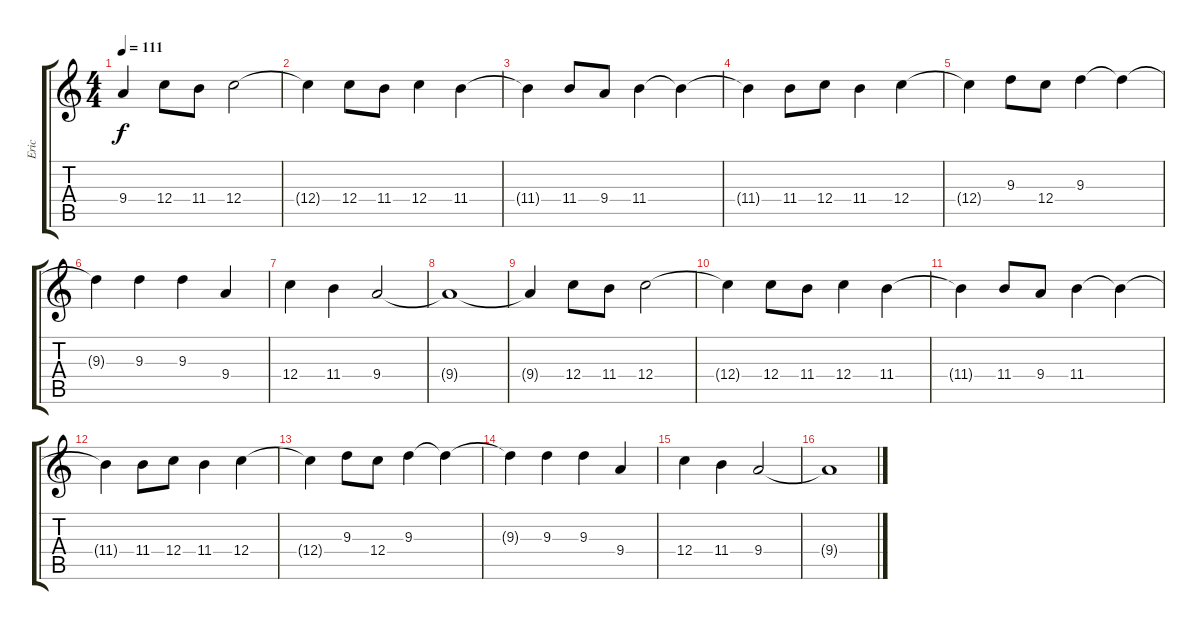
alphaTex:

\track ("Eric" "Eric") {instrument distortionguitar}
\staff {score tabs}
\tuning (D4 A3 F3 C3 G2 D2) {hide}
\ts (4 4)
\tempo 111
\clef g2
\ks c
9.4{t}.4{dy f} 12.4.8 11.4.8 12.4.2 |
12.4{t}.4 12.4.8 11.4.8 12.4.4 11.4.4 |
11.4{t}.4 11.4.8 9.4.8 11.4.4 11.4{t}.4 |
11.4{t}.4 11.4.8 12.4.8 11.4.4 12.4.4 |
12.4{t}.4 9.3.8 12.4.8 9.3.4 9.3{t}.4 |
9.3{t}.4 9.3.4 9.3.4 9.4.4 |
12.4.4 11.4.4 9.4.2 |
9.4{t}.1 |
9.4{t}.4 12.4.8 11.4.8 12.4.2 |
12.4{t}.4 12.4.8 11.4.8 12.4.4 11.4.4 |
11.4{t}.4 11.4.8 9.4.8 11.4.4 11.4{t}.4 |
11.4{t}.4 11.4.8 12.4.8 11.4.4 12.4.4 |
12.4{t}.4 9.3.8 12.4.8 9.3.4 9.3{t}.4 |
9.3{t}.4 9.3.4 9.3.4 9.4.4 |
12.4.4 11.4.4 9.4.2 |
9.4{t}.1
